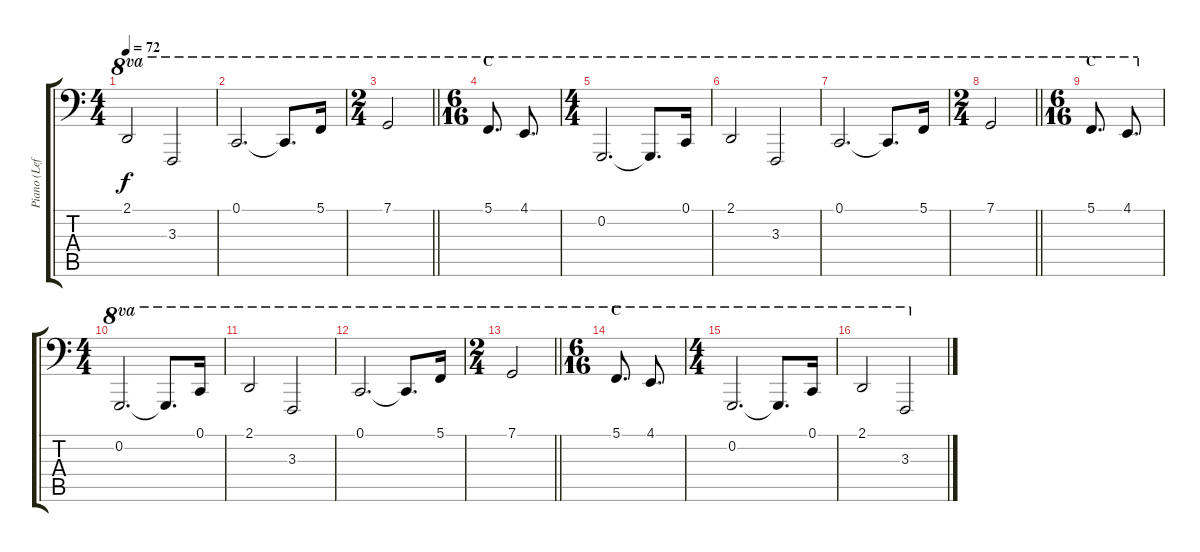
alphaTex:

\track ("Piano (Left Hand)" "Piano (Lef") {instrument electricgrandpiano}
\staff {score tabs}
\tuning (C3 G2 D2 A1 E1 B0) {hide}
\ts (4 4)
\tempo 72
\clef f4
\ks c
2.1.2{ot 8va dy f} 3.3.2{ot 8va} |
0.1.2{d ot 8va} 0.1{t}.8{d ot 8va} 5.1.16{ot 8va} |
\ts (2 4)
\barLineRight lightlight
7.1.2{ot 8va} |
\ts (6 16)
\section ("" "C")
5.1.8{d ot 8va} 4.1.8{d ot 8va} |
\ts (4 4)
0.2.2{d ot 8va} 0.2{t}.8{d ot 8va} 0.1.16{ot 8va} |
2.1.2{ot 8va} 3.3.2{ot 8va} |
0.1.2{d ot 8va} 0.1{t}.8{d ot 8va} 5.1.16{ot 8va} |
\ts (2 4)
\barLineRight lightlight
7.1.2{ot 8va} |
\ts (6 16)
\section ("" "C")
5.1.8{d ot 8va} 4.1.8{d ot 8va} |
\ts (4 4)
0.2.2{d ot 8va} 0.2{t}.8{d ot 8va} 0.1.16{ot 8va} |
2.1.2{ot 8va} 3.3.2{ot 8va} |
0.1.2{d ot 8va} 0.1{t}.8{d ot 8va} 5.1.16{ot 8va} |
\ts (2 4)
\barLineRight lightlight
7.1.2{ot 8va} |
\ts (6 16)
\section ("" "C")
5.1.8{d ot 8va} 4.1.8{d ot 8va} |
\ts (4 4)
0.2.2{d ot 8va} 0.2{t}.8{d ot 8va} 0.1.16{ot 8va} |
2.1.2{ot 8va} 3.3.2{ot 8va}
